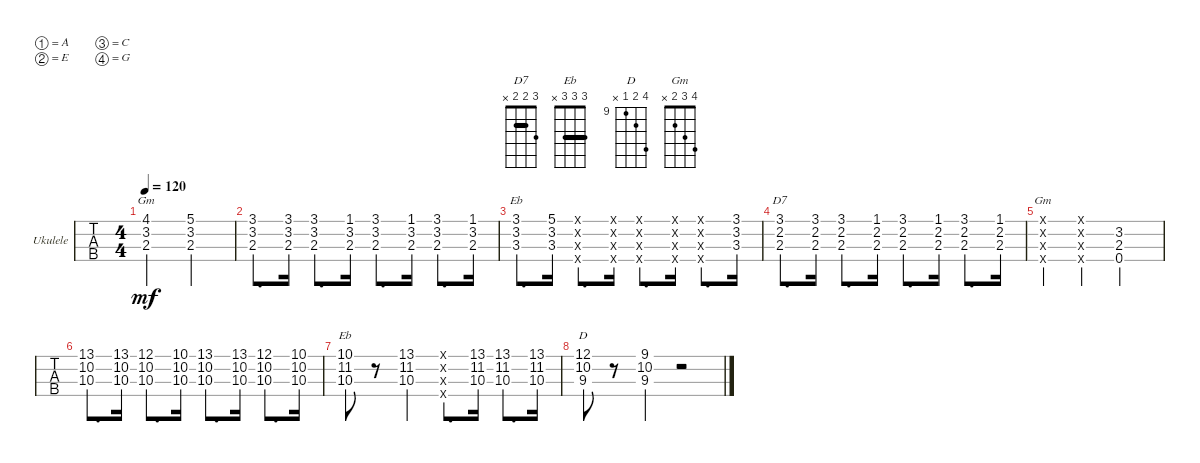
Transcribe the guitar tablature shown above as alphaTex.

\bracketExtendMode groupsimilarinstruments
\firstSystemTrackNameOrientation horizontal
\otherSystemsTrackNameOrientation horizontal
\track ("" "Ukulele") {instrument shamisen}
\staff {tabs}
\tuning (A4 E4 C4 G4)
\chord ("D7" 3 2 2 x) {barre 2}
\chord ("Eb" 10 11 10 x) {firstfret 10 barre 10}
\chord ("D" 12 10 9 x) {firstfret 9}
\chord ("Eb" 3 3 3 x) {barre (3 3)}
\chord ("Gm" 0 0 0 0)
\chord ("Gm" 4 3 2 x)
\ts (4 4)
\tempo 120
\clef g2
\ks gminor
(4.1 3.2 2.3).2{ch "Gm" dy mf} (5.1 3.2 2.3).2 |
(3.1 3.2 2.3).8{d} (3.1 3.2 2.3).16 (3.2 3.1 2.3).8{d} (1.1 2.3 3.2).16 (3.1 2.3 3.2).8{d} (1.1 2.3 3.2).16 (3.1 3.2 2.3).8{d} (1.1 2.3 3.2).16 |
(3.1 3.3 3.2).8{d ch "Eb"} (5.1 3.2 3.3).16 (0.1{x} 0.2{x} 0.3{x} 0.4{x}).8{d} (0.1{x} 0.2{x} 0.3{x} 0.4{x}).16 (0.3{x} 0.2{x} 0.1{x} 0.4{x}).8{d} (0.1{x} 0.2{x} 0.3{x} 0.4{x}).16 (0.3{x} 0.2{x} 0.1{x} 0.4{x}).8{d} (3.1 3.2 3.3).16 |
(3.1 2.2 2.3).8{d ch "D7"} (3.1 2.3 2.2).16 (3.1 2.2 2.3).8{d} (1.1 2.3 2.2).16 (3.1 2.2 2.3).8{d} (1.1 2.3 2.2).16 (3.1 2.2 2.3).8{d} (1.1 2.3 2.2).16 |
(0.1{x} 0.2{x} 0.3{x} 0.4{x}).4{ch "Gm"} (0.4{x} 0.3{x} 0.2{x} 0.1{x}).4 (3.2 2.3 0.4).2 |
(13.1 10.2 10.3).8{d} (13.1 10.2 10.3).16 (12.1 10.2 10.3).8{d} (10.1 10.2 10.3).16 (13.1 10.2 10.3).8{d} (13.1 10.2 10.3).16 (12.1 10.2 10.3).8{d} (10.1 10.2 10.3).16 |
(10.1 11.2 10.3).8{ch "Eb"} r.8 (13.1 11.2 10.3).4 (0.1{x} 0.2{x} 0.3{x} 0.4{x}).8{d} (13.1 11.2 10.3).16 (13.1 11.2 10.3).8{d} (13.1 11.2 10.3).16 |
(12.1 10.2 9.3).8{ch "D"} r.8 (9.1 10.2 9.3).4 r.2
